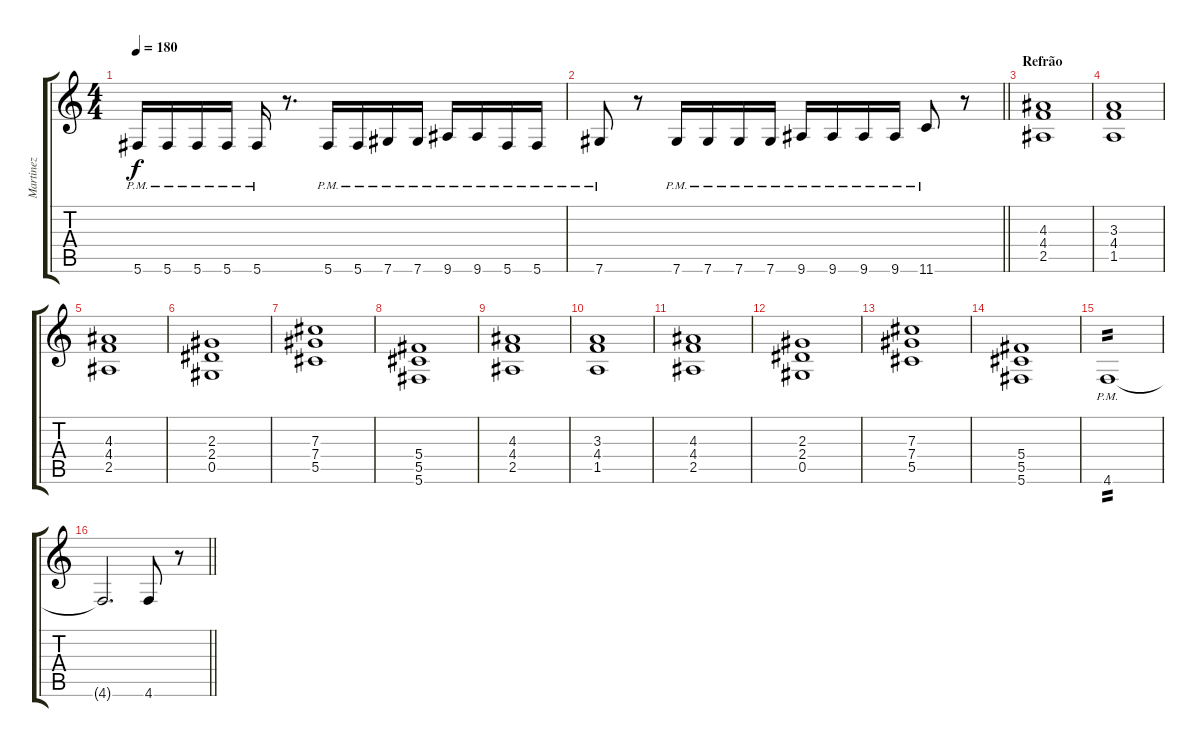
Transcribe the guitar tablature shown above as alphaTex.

\track ("Martinez" "Martinez") {instrument distortionguitar}
\staff {score tabs}
\tuning (Eb4 Bb3 Gb3 Db3 Ab2 Db2) {hide}
\ts (4 4)
\tempo 180
\clef g2
\ks c
5.6{pm}.16{dy f} 5.6{pm}.16 5.6{pm}.16 5.6{pm}.16 5.6{pm}.16 r.8{d} 5.6{pm}.16 5.6{pm}.16 7.6{pm}.16 7.6{pm}.16 9.6{pm}.16 9.6{pm}.16 5.6{pm}.16 5.6{pm}.16 |
\barLineRight lightlight
7.6{pm}.8 r.8 7.6{pm}.16 7.6{pm}.16 7.6{pm}.16 7.6{pm}.16 9.6{pm}.16 9.6{pm}.16 9.6{pm}.16 9.6{pm}.16 11.6{pm}.8 r.8 |
\section ("" "Refrão")
(4.3 4.4 2.5).1 |
(3.3 4.4 1.5).1 |
(4.3 4.4 2.5).1 |
(2.3 2.4 0.5).1 |
(7.3 7.4 5.5).1 |
(5.4 5.5 5.6).1 |
(4.3 4.4 2.5).1 |
(3.3 4.4 1.5).1 |
(4.3 4.4 2.5).1 |
(2.3 2.4 0.5).1 |
(7.3 7.4 5.5).1 |
(5.4 5.5 5.6).1 |
4.6{pm}.1{tp 2} |
\barLineRight lightlight
4.6{t}.2{d} 4.6.8 r.8
